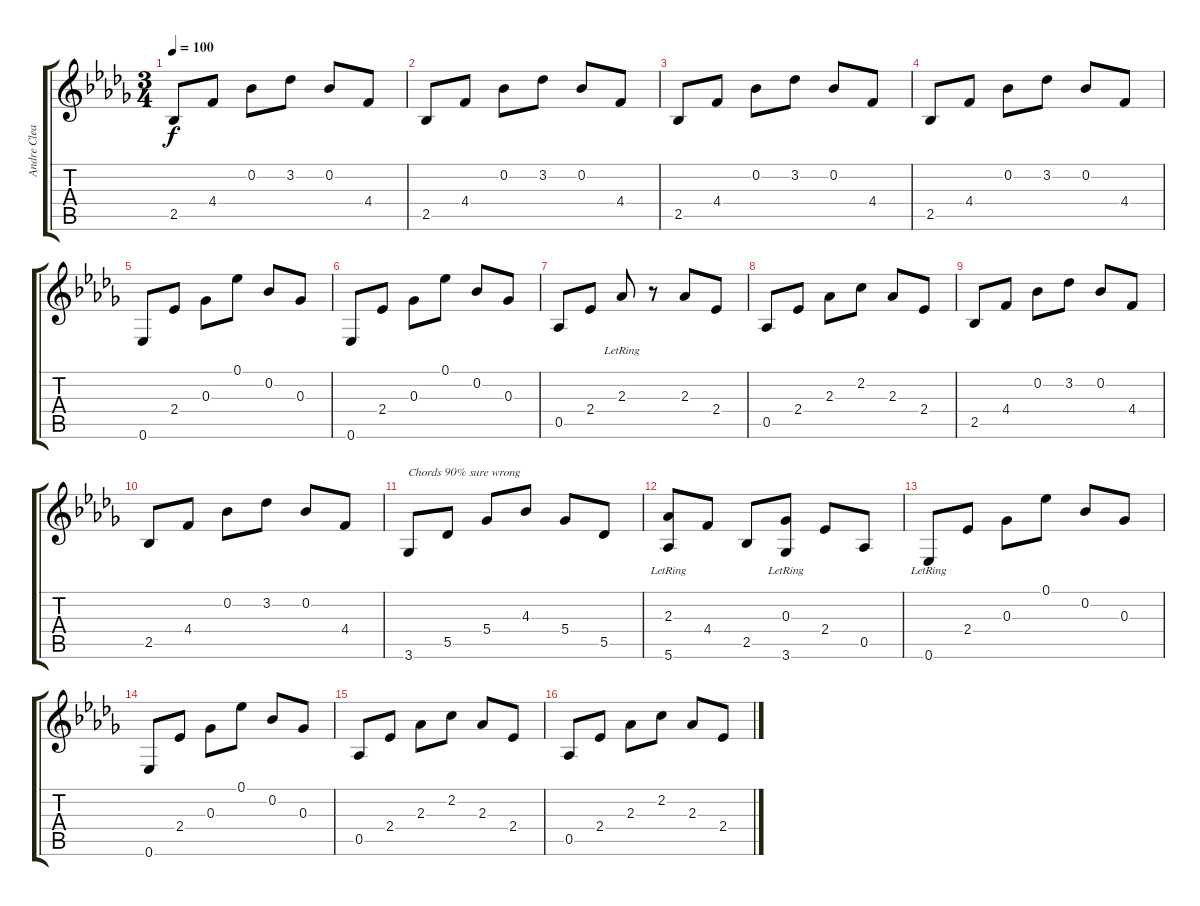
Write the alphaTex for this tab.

\track ("Andre Clean Guitar" "Andre Clea") {instrument electricguitarjazz}
\staff {score tabs}
\tuning (Eb4 Bb3 Gb3 Db3 Ab2 Eb2) {hide}
\ts (3 4)
\tempo 100
\clef g2
\ks bbminor
2.5.8{dy f} 4.4.8 0.2.8 3.2.8 0.2.8 4.4.8 |
2.5.8 4.4.8 0.2.8 3.2.8 0.2.8 4.4.8 |
2.5.8 4.4.8 0.2.8 3.2.8 0.2.8 4.4.8 |
2.5.8 4.4.8 0.2.8 3.2.8 0.2.8 4.4.8 |
0.6.8 2.4.8 0.3.8 0.1.8 0.2.8 0.3.8 |
0.6.8 2.4.8 0.3.8 0.1.8 0.2.8 0.3.8 |
0.5.8 2.4.8 2.3{lr}.8 r.8 2.3.8 2.4.8 |
0.5.8 2.4.8 2.3.8 2.2.8 2.3.8 2.4.8 |
2.5.8 4.4.8 0.2.8 3.2.8 0.2.8 4.4.8 |
2.5.8 4.4.8 0.2.8 3.2.8 0.2.8 4.4.8 |
3.6.8{txt "Chords 90% sure wrong"} 5.5.8 5.4.8 4.3.8 5.4.8 5.5.8 |
(2.3 5.6{lr}).8 4.4.8 2.5.8 (0.3 3.6{lr}).8 2.4.8 0.5.8 |
0.6{lr}.8 2.4.8 0.3.8 0.1.8 0.2.8 0.3.8 |
0.6.8 2.4.8 0.3.8 0.1.8 0.2.8 0.3.8 |
0.5.8 2.4.8 2.3.8 2.2.8 2.3.8 2.4.8 |
0.5.8 2.4.8 2.3.8 2.2.8 2.3.8 2.4.8
